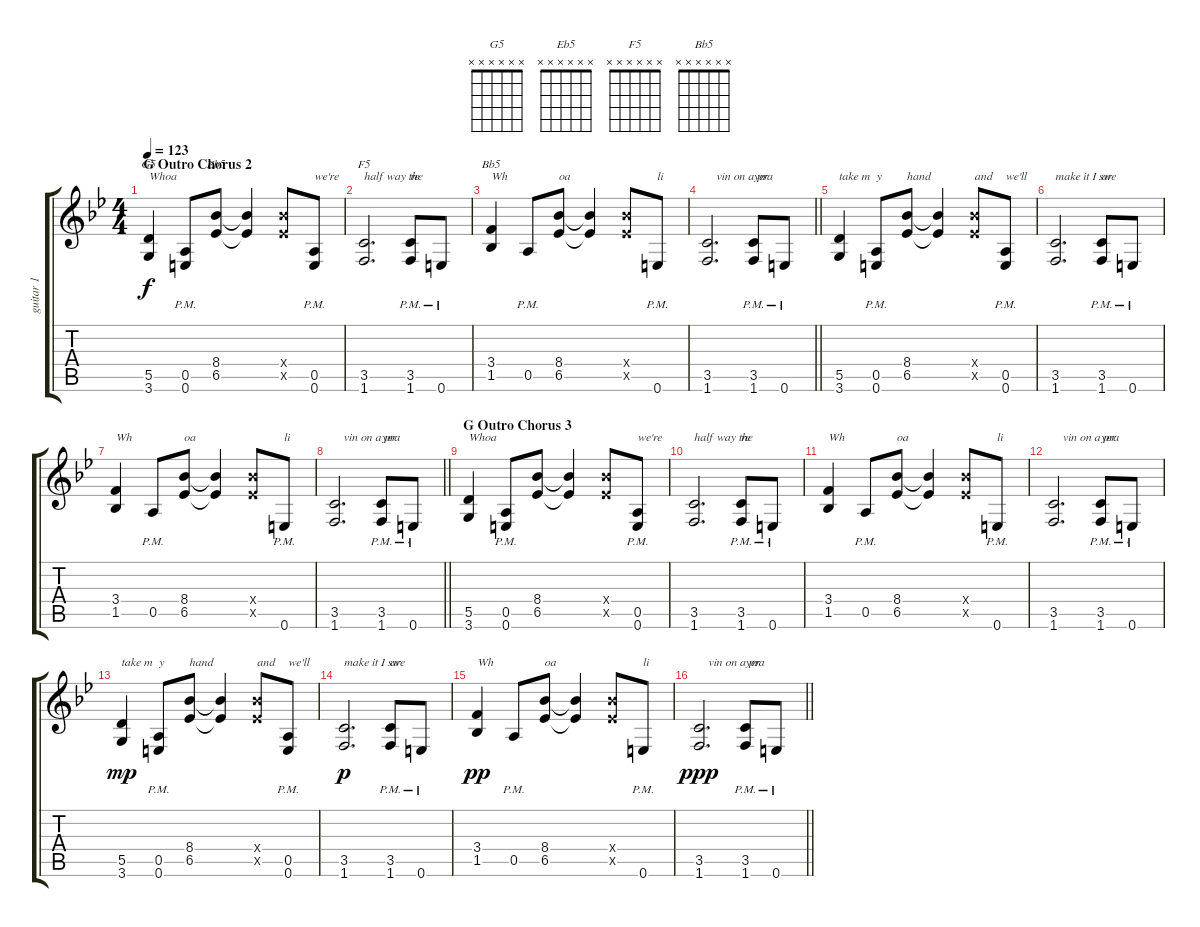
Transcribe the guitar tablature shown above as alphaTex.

\track ("guitar 1" "guitar 1") {instrument distortionguitar}
\staff {score tabs}
\tuning (E4 B3 G3 D3 A2 E2) {hide}
\chord ("G5" x x x x x x)
\chord ("Eb5" x x x x x x)
\chord ("F5" x x x x x x)
\chord ("Bb5" x x x x x x)
\ts (4 4)
\section ("" "G Outro Chorus 2")
\tempo 123
\clef g2
\ks bb
(5.5 3.6).4{ch "G5" txt "Whoa" dy f} (0.5{pm} 0.6{pm}).8 (8.4 6.5).8{ch "Eb5"} (8.4{t} 6.5{t}).4 (8.4{x} 6.5{x}).8 (0.5{pm} 0.6{pm}).8{txt "we're"} |
(3.5 1.6).2{d ch "F5" txt "half way the"} (3.5{pm} 1.6{pm}).8{txt "re"} 0.6{pm}.8 |
(3.4 1.5).4{ch "Bb5" txt "Wh"} 0.5{pm}.8 (8.4 6.5).8{txt "oa"} (8.4{t} 6.5{t}).4 (8.4{x} 6.5{x}).8 0.6{pm}.8{txt "li"} |
\barLineRight lightlight
(3.5 1.6).2{d txt "   vin on a pra"} (3.5{pm} 1.6{pm}).8{txt "yer"} 0.6{pm}.8 |
(5.5 3.6).4{txt "take m"} (0.5{pm} 0.6{pm}).8{txt "y"} (8.4 6.5).8{txt "hand"} (8.4{t} 6.5{t}).4 (8.4{x} 6.5{x}).8{txt "and"} (0.5{pm} 0.6{pm}).8{txt "we'll"} |
(3.5 1.6).2{d txt "make it I swe"} (3.5{pm} 1.6{pm}).8{txt "ar"} 0.6{pm}.8 |
(3.4 1.5).4{txt "Wh"} 0.5{pm}.8 (8.4 6.5).8{txt "oa"} (8.4{t} 6.5{t}).4 (8.4{x} 6.5{x}).8 0.6{pm}.8{txt "li"} |
\barLineRight lightlight
(3.5 1.6).2{d txt "   vin on a pra"} (3.5{pm} 1.6{pm}).8{txt "yer"} 0.6{pm}.8 |
\section ("" "G Outro Chorus 3")
(5.5 3.6).4{txt "Whoa"} (0.5{pm} 0.6{pm}).8 (8.4 6.5).8 (8.4{t} 6.5{t}).4 (8.4{x} 6.5{x}).8 (0.5{pm} 0.6{pm}).8{txt "we're"} |
(3.5 1.6).2{d txt "half way the"} (3.5{pm} 1.6{pm}).8{txt "re"} 0.6{pm}.8 |
(3.4 1.5).4{txt "Wh"} 0.5{pm}.8 (8.4 6.5).8{txt "oa"} (8.4{t} 6.5{t}).4 (8.4{x} 6.5{x}).8 0.6{pm}.8{txt "li"} |
(3.5 1.6).2{d txt "   vin on a pra"} (3.5{pm} 1.6{pm}).8{txt "yer"} 0.6{pm}.8 |
(5.5 3.6).4{txt "take m" dy mp} (0.5{pm} 0.6{pm}).8{txt "y"} (8.4 6.5).8{txt "hand"} (8.4{t} 6.5{t}).4 (8.4{x} 6.5{x}).8{txt "and"} (0.5{pm} 0.6{pm}).8{txt "we'll"} |
(3.5 1.6).2{d txt "make it I swe" dy p} (3.5{pm} 1.6{pm}).8{txt "ar"} 0.6{pm}.8 |
(3.4 1.5).4{txt "Wh" dy pp} 0.5{pm}.8 (8.4 6.5).8{txt "oa"} (8.4{t} 6.5{t}).4 (8.4{x} 6.5{x}).8 0.6{pm}.8{txt "li"} |
\barLineRight lightlight
(3.5 1.6).2{d txt "   vin on a pra" dy ppp} (3.5{pm} 1.6{pm}).8{txt "yer"} 0.6{pm}.8
